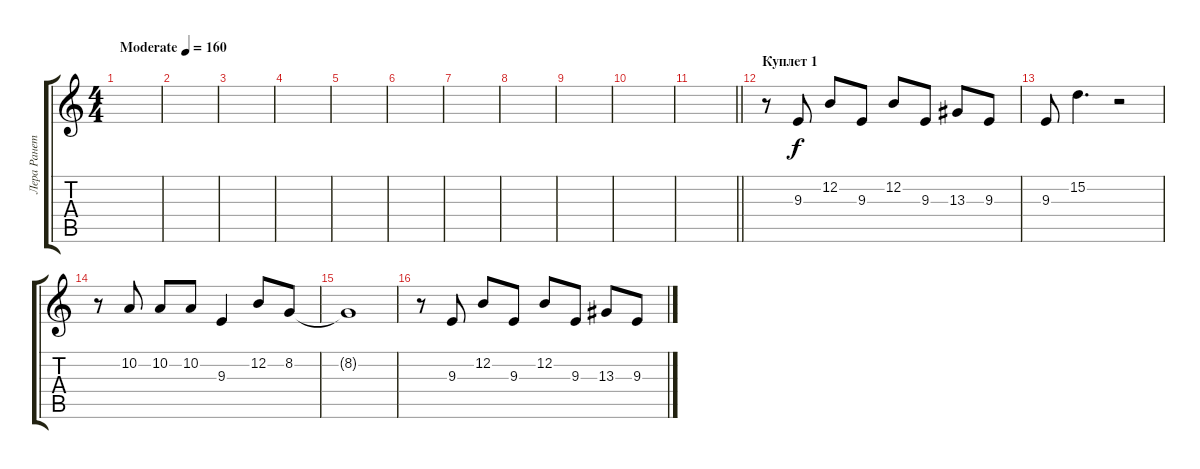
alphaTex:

\track ("Лера Ранетка" "Лера Ранет") {mute instrument violin}
\staff {score tabs}
\tuning (E4 B3 G3 D3 A2 E2) {hide}
\ts (4 4)
\tempo (160 "Moderate")
\clef g2
\ks c
|
|
|
|
|
|
|
|
|
|
\barLineRight lightlight
|
\section ("" "Куплет 1")
r.8 9.3.8 12.2.8 9.3.8 12.2.8 9.3.8 13.3.8 9.3.8 |
9.3.8 15.2.4{d} r.2 |
r.8 10.2.8 10.2.8 10.2.8 9.3.4 12.2.8 8.2.8 |
8.2{t}.1 |
r.8 9.3.8 12.2.8 9.3.8 12.2.8 9.3.8 13.3.8 9.3.8
